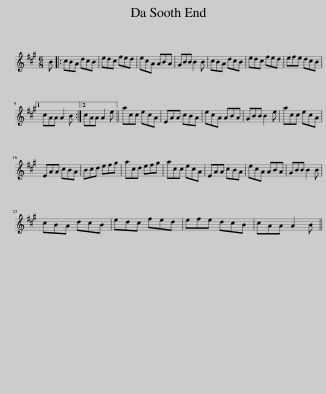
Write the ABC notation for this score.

X:1
L:1/8
M:6/8
I:linebreak $
K:A
V:1 treble
V:1
 B |: cBA dcB | edc fed | ecA ABA | GBB B2 B | %5
 cBA dcB | edc fed | efe dcB |1$ cAA A2 B :|2 cAA A2 e || %10
 acc ecA | EAA cBA | ecA ABA | GBB B2 e | acc ecA |$ %15
 EAA cBA | Bcd efg | acd efg | acc ecA | EAA cBA | %20
 ecA ABA | GBB B2 B |$ cBA dcB | edc fed | efe dcB | %25
 cAA A2 B || %26
